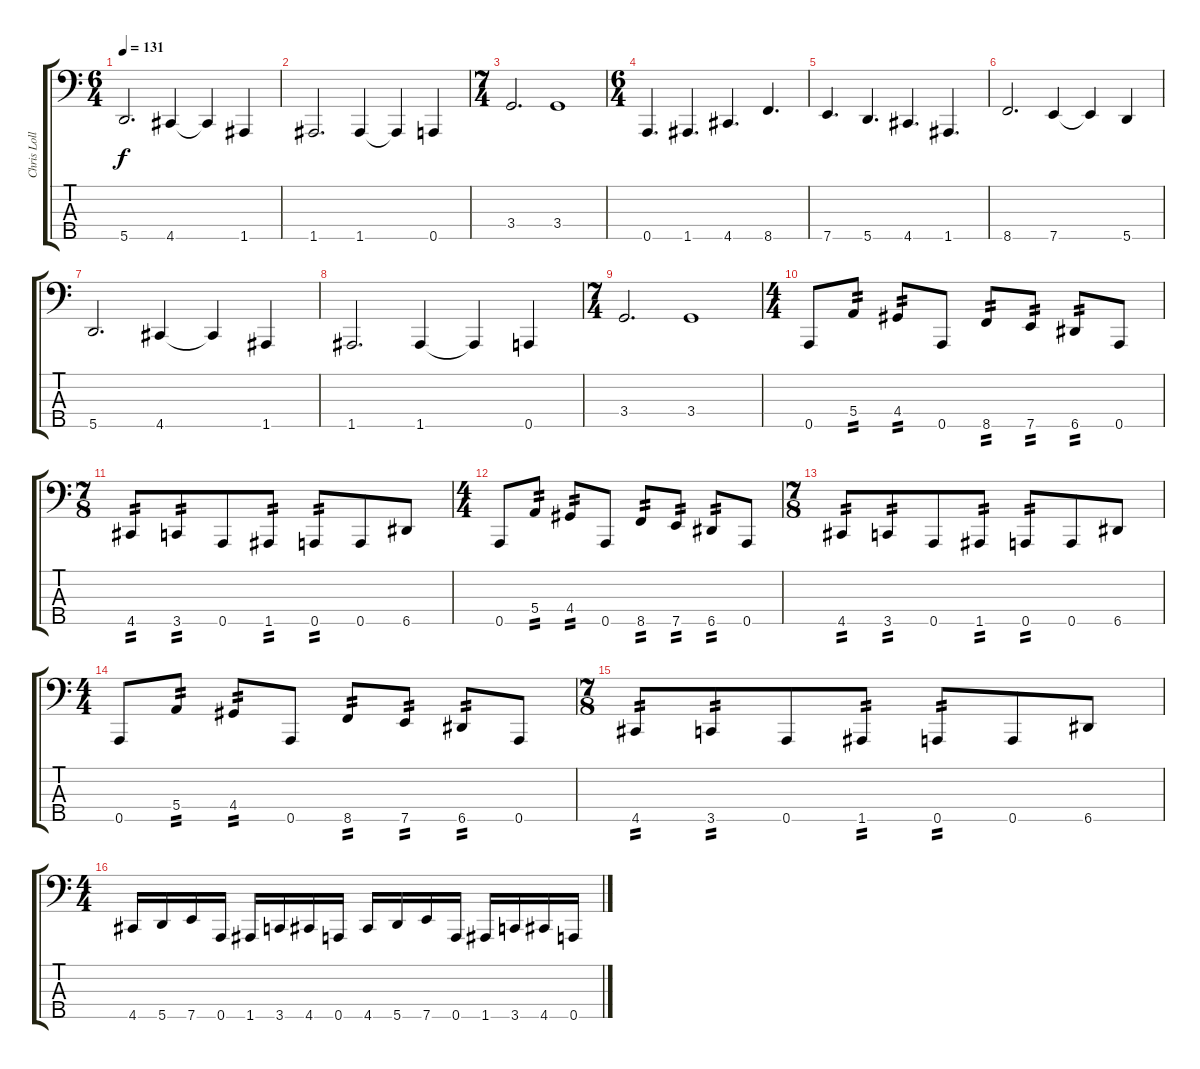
\track ("Chris Lollis" "Chris Loll") {instrument electricbasspick}
\staff {score tabs}
\tuning (G2 D2 A1 E1 A0) {hide}
\ts (6 4)
\tempo 131
\clef f4
\ks c
5.5.2{d dy f} 4.5.4 4.5{t}.4 1.5.4 |
1.5.2{d} 1.5.4 1.5{t}.4 0.5.4 |
\ts (7 4)
3.4.2{d} 3.4.1 |
\ts (6 4)
0.5.4{d} 1.5.4{d} 4.5.4{d} 8.5.4{d} |
7.5.4{d} 5.5.4{d} 4.5.4{d} 1.5.4{d} |
8.5.2{d} 7.5.4 7.5{t}.4 5.5.4 |
5.5.2{d} 4.5.4 4.5{t}.4 1.5.4 |
1.5.2{d} 1.5.4 1.5{t}.4 0.5.4 |
\ts (7 4)
3.4.2{d} 3.4.1 |
\ts (4 4)
0.5.8 5.4.8{tp 2} 4.4.8{tp 2} 0.5.8 8.5.8{tp 2} 7.5.8{tp 2} 6.5.8{tp 2} 0.5.8 |
\ts (7 8)
4.5.8{tp 2} 3.5.8{tp 2} 0.5.8 1.5.8{tp 2} 0.5.8{tp 2} 0.5.8 6.5.8 |
\ts (4 4)
0.5.8 5.4.8{tp 2} 4.4.8{tp 2} 0.5.8 8.5.8{tp 2} 7.5.8{tp 2} 6.5.8{tp 2} 0.5.8 |
\ts (7 8)
4.5.8{tp 2} 3.5.8{tp 2} 0.5.8 1.5.8{tp 2} 0.5.8{tp 2} 0.5.8 6.5.8 |
\ts (4 4)
0.5.8 5.4.8{tp 2} 4.4.8{tp 2} 0.5.8 8.5.8{tp 2} 7.5.8{tp 2} 6.5.8{tp 2} 0.5.8 |
\ts (7 8)
4.5.8{tp 2} 3.5.8{tp 2} 0.5.8 1.5.8{tp 2} 0.5.8{tp 2} 0.5.8 6.5.8 |
\ts (4 4)
4.5.16 5.5.16 7.5.16 0.5.16 1.5.16 3.5.16 4.5.16 0.5.16 4.5.16 5.5.16 7.5.16 0.5.16 1.5.16 3.5.16 4.5.16 0.5.16
